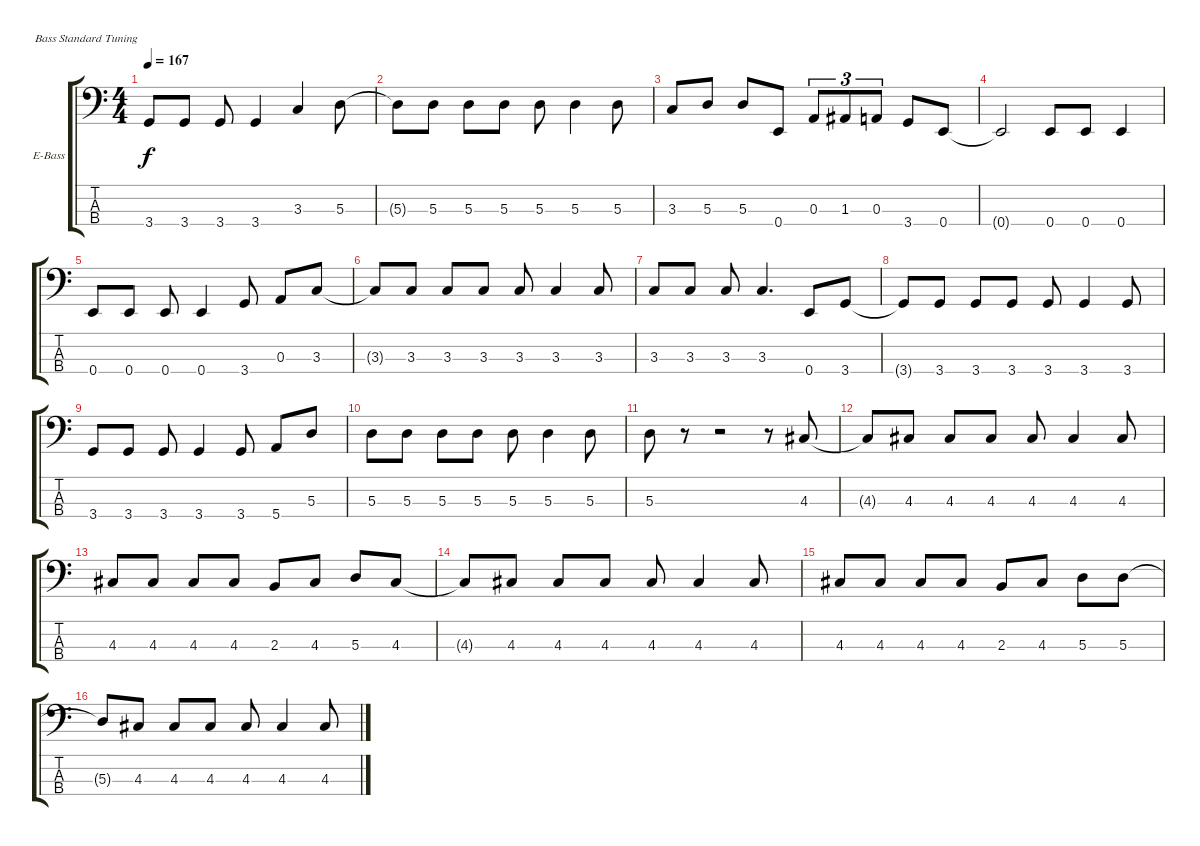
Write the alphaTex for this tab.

\bracketExtendMode groupsimilarinstruments
\firstSystemTrackNameOrientation horizontal
\otherSystemsTrackNameOrientation horizontal
\track ("Bass" "E-Bass") {instrument slapbass2}
\staff {score tabs}
\tuning (G2 D2 A1 E1)
\ts (4 4)
\tempo 167
\clef f4
\ks c
3.4.8{dy f} 3.4.8 3.4.8 3.4.4 3.3.4 5.3.8 |
5.3{t}.8 5.3.8 5.3.8 5.3.8 5.3.8 5.3.4 5.3.8 |
3.3.8 5.3.8 5.3.8 0.4.8 0.3.8{tu (3 2)} 1.3.8{tu (3 2)} 0.3.8{tu (3 2)} 3.4.8 0.4.8 |
0.4{t}.2 0.4.8 0.4.8 0.4.4 |
0.4.8 0.4.8 0.4.8 0.4.4 3.4.8 0.3.8 3.3.8 |
3.3{t}.8 3.3.8 3.3.8 3.3.8 3.3.8 3.3.4 3.3.8 |
3.3.8 3.3.8 3.3.8 3.3.4{d} 0.4.8 3.4.8 |
3.4{t}.8 3.4.8 3.4.8 3.4.8 3.4.8 3.4.4 3.4.8 |
3.4.8 3.4.8 3.4.8 3.4.4 3.4.8 5.4.8 5.3.8 |
5.3.8 5.3.8 5.3.8 5.3.8 5.3.8 5.3.4 5.3.8 |
5.3.8 r.8 r.2 r.8 4.3.8 |
4.3{t}.8 4.3.8 4.3.8 4.3.8 4.3.8 4.3.4 4.3.8 |
4.3.8 4.3.8 4.3.8 4.3.8 2.3.8 4.3.8 5.3.8 4.3.8 |
4.3{t}.8 4.3.8 4.3.8 4.3.8 4.3.8 4.3.4 4.3.8 |
4.3.8 4.3.8 4.3.8 4.3.8 2.3.8 4.3.8 5.3.8 5.3.8 |
5.3{t}.8 4.3.8 4.3.8 4.3.8 4.3.8 4.3.4 4.3.8
